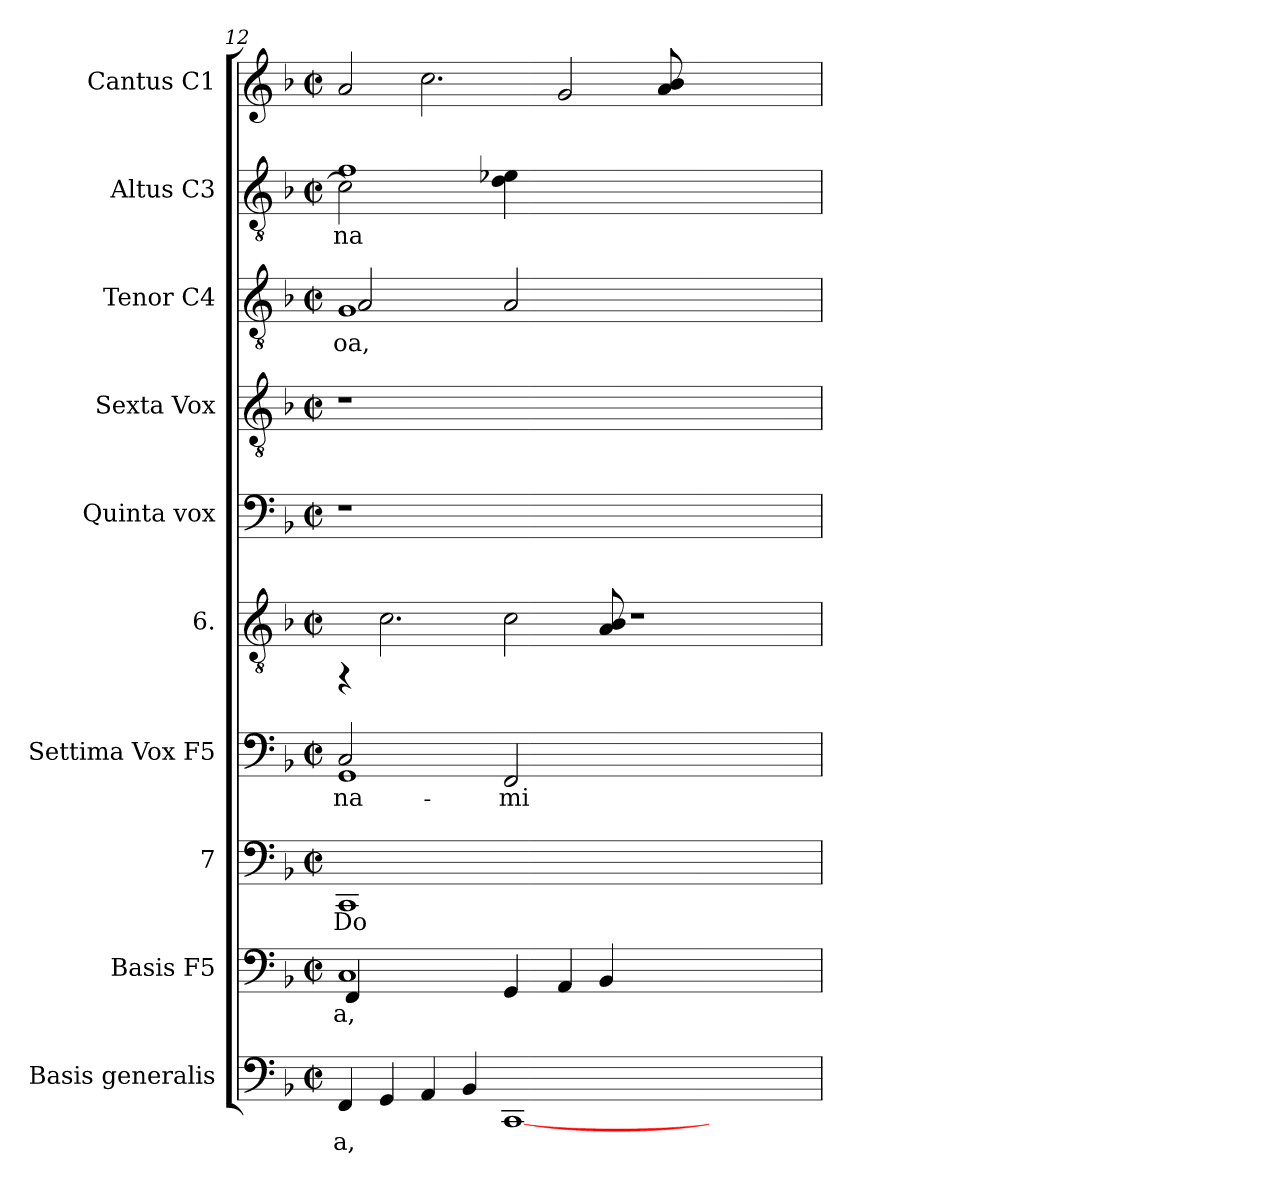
**kern	**text	**kern	**text	**kern	**text	**kern	**text	**kern	**text	**kern	**kern	**kern	**text	**kern	**text	**kern	**text
*part10	*part10	*part9	*part9	*part8	*part8	*part7	*part7	*part6	*part6	*part5	*part4	*part3	*part3	*part2	*part2	*part1	*part1
*staff10	*staff10	*staff9	*staff9	*staff8	*staff8	*staff7	*staff7	*staff6	*staff6	*staff5	*staff4	*staff3	*staff3	*staff2	*staff2	*staff1	*staff1
*I"Basis  generalis	*	*I"Basis  F5	*	*I"7	*	*I"Settima  Vox F5	*	*I"6.	*	*I"Quinta  vox	*I"Sexta  Vox	*I"Tenor  C4	*	*I"Altus  C3	*	*I"Cantus  C1	*
*	*	*I'B	*	*	*	*	*	*	*	*	*	*I'T	*	*I'A	*	*I'C	*
*clefF4	*	*clefF4	*	*clefF4	*	*clefF4	*	*clefGv2	*	*clefF4	*clefGv2	*clefGv2	*	*clefGv2	*	*clefG2	*
*k[b-]	*	*k[b-]	*	*k[b-]	*	*k[b-]	*	*k[b-]	*	*k[b-]	*k[b-]	*k[b-]	*	*k[b-]	*	*k[b-]	*
*F:	*	*F:	*	*F:	*	*F:	*	*F:	*	*F:	*F:	*F:	*	*F:	*	*F:	*
*M2/2	*	*M2/2	*	*M2/2	*	*M2/2	*	*M2/2	*	*M2/2	*M2/2	*M2/2	*	*M2/2	*	*M2/2	*
*met(c|)	*	*met(c|)	*	*met(c|)	*	*met(c|)	*	*met(c|)	*	*met(c|)	*met(c|)	*met(c|)	*	*met(c|)	*	*met(c|)	*
=12	=12	=12	=12	=12	=12	=12	=12	=12	=12	=12	=12	=12	=12	=12	=12	=12	=12
!	!LO:LY:a:cj	!	!LO:LY:b:cj	!	!LO:LY:b:cj	!	!LO:LY:b:cj	!	!	!	!	!	!LO:LY:b:cj	!	!LO:LY:b:cj	!	!
*	*	*^	*	*	*	*^	*	*	*	*	*	*^	*	*^	*	*	*
4FF/	-a,	1C	4FF/	-a,	1CC	Do-	1GG	2C/	-na-	4rFF	.	1r	1r	1G	2A/	-oa,	1f	2c\]	-na-	2a/	.
!	!LO:LY:a:cj	!	!	!	!	!	!	!	!	!	!	!	!	!	!	!	!	!	!	!	!
4GG/	.	.	2..ryy	.	.	.	.	.	.	2.c\	.	.	.	.	.	.	.	.	.	.	.
!	!LO:LY:a:cj	!	!	!	!	!	!	!	!	!	!	!	!	!	!	!	!	!	!	!	!
4AA/	.	.	.	.	.	.	.	1ryy	.	.	.	.	.	.	1ryy	.	.	1ryy	.	2.cc\	.
!	!LO:LY:a:cj	!	!	!	!	!	!	!	!	!	!	!	!	!	!	!	!	!	!	!	!
4BB-/	.	.	.	.	.	.	.	.	.	.	.	.	.	.	.	.	.	.	.	.	.
!	!LO:LY:a:cj	!	!	!LO:LY:b:cj	!	!	!	!	!LO:LY:b:cj	!	!	!	!	!	!	!LO:LY:b:cj	!	!	!LO:LY:b:cj	!	!
[<1CC	.	4GG/	.	.	1ryy	.	2FF/	.	-mi-	2c\	.	1ryy	1ryy	2A/	.	.	4e-X\ 4d\	.	--	.	.
.	.	.	1.ryy	.	.	.	.	.	.	.	.	.	.	.	.	.	.	.	.	.	.
!	!	!	!	!LO:LY:b:cj	!	!	!	!	!	!	!	!	!	!	!	!	!	!	!	!	!
.	.	4AA/	.	.	.	.	.	.	.	.	.	.	.	.	.	.	1ryy	.	.	2g/	.
!	!	!	!	!LO:LY:b:cj	!	!	!	!	!	!	!LO:LY:b:cj	!	!	!	!	!	!	!	!	!	!
.	.	4BB-/	.	.	.	.	1ryy	8ryy	.	8B-/ 8A/	-	.	.	1ryy	8ryy	.	.	4.ryy	.	.	.
.	.	.	.	.	.	.	.	1ryy	.	1r	.	.	.	.	1ryy	.	.	.	.	.	.
!	!	!	!	!	!	!	!	!	!	!	!	!	!	!	!	!	!	!	!	!	!LO:LY:b:cj
.	.	2..ryy	.	.	.	.	.	.	.	.	.	.	.	.	.	.	.	.	.	8b-/ 8a/	--
.	.	.	.	.	.	.	.	.	.	.	.	.	.	.	.	.	.	2.ryy	.	2.ryy	.
2ryy	.	.	.	.	2ryy	.	.	.	.	.	.	2ryy	2ryy	.	.	.	.	.	.	.	.
.	.	.	.	.	.	.	.	.	.	.	.	.	.	.	.	.	4.ryy	.	.	.	.
8ryy	.	.	.	.	8ryy	.	8ryy	.	.	.	.	8ryy	8ryy	8ryy	.	.	.	.	.	.	.
*	*	*	*	*	*	*	*	*	*	*	*	*	*	*v	*v	*	*	*	*	*	*
*	*	*v	*v	*	*	*	*v	*v	*	*	*	*	*	*	*	*v	*v	*	*	*
=	=	=	=	=	=	=	=	=	=	=	=	=	=	=	=	=	=
*-	*-	*-	*-	*-	*-	*-	*-	*-	*-	*-	*-	*-	*-	*-	*-	*-	*-
